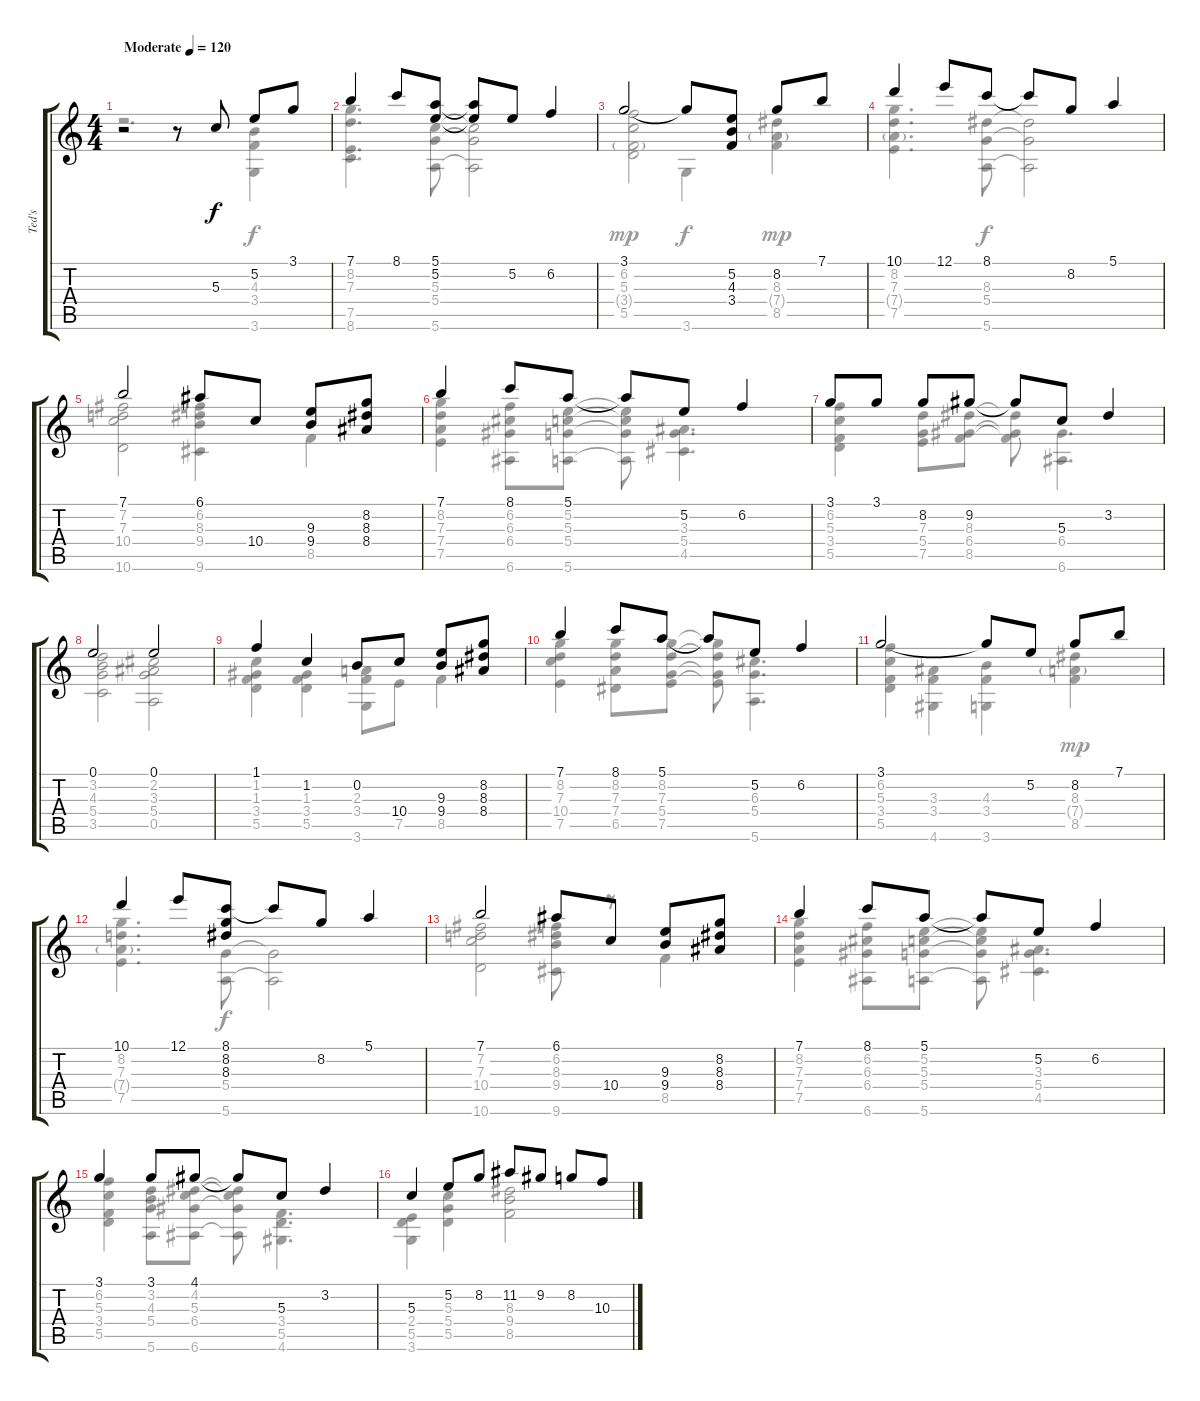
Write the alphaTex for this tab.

\track ("Ted's" "Ted's") {instrument electricguitarjazz}
\staff {score tabs}
\tuning (E4 B3 G3 D3 A2 E2) {hide}
\voice
\ts (4 4)
\tempo (120 "Moderate")
\clef g2
\ks c
r.2{dy f instrument electricguitarjazz} r.8 5.3.8 5.2.8 3.1.8 |
7.1.4 8.1.8 (5.1 5.2).8 (5.1{t} 5.2{t}).8 5.2.8 6.2.4 |
3.1.2 3.1{t}.8 (5.2 4.3 3.4).8 8.2.8 7.1.8 |
10.1.4 12.1.8 8.1.8 8.1{t}.8 8.2.8 5.1.4 |
7.1.2 6.1.8 10.4.8 (9.3 9.4).8 (8.2 8.3 8.4).8 |
7.1.4 8.1.8 5.1.8 5.1{t}.8 5.2.8 6.2.4 |
3.1.8 3.1.8 8.2.8 9.2.8 9.2{t}.8 5.3.8 3.2.4 |
0.1.2 0.1.2 |
1.1.4 1.2.4 0.2.8 10.4.8 (9.3 9.4).8 (8.2 8.3 8.4).8 |
7.1.4 8.1.8 5.1.8 5.1{t}.8 5.2.8 6.2.4 |
3.1.2 3.1{t}.8 5.2.8 8.2.8 7.1.8 |
10.1.4 12.1.8 (8.1 8.2 8.3).8 8.1{t}.8 8.2.8 5.1.4 |
7.1.2 6.1.8 10.4.8 (9.3 9.4).8 (8.2 8.3 8.4).8 |
7.1.4 8.1.8 5.1.8 5.1{t}.8 5.2.8 6.2.4 |
3.1.4 3.1.8 4.1.8 4.1{t}.8 5.3.8 3.2.4 |
5.3.4 5.2.8 8.2.8 11.2.8 9.2.8 8.2.8 10.3.8
\voice
\clef g2
\ottava regular
\simile none
\ks c
r.2{d dy f} (4.3 3.4 3.6).4 |
(8.2 7.3 7.5 8.6).4{d} (5.3 5.4 5.6).8 (5.3{t} 5.4{t} 5.6{t}).2 |
(6.2 5.3 3.4{g} 5.5).2{dy mp} 3.6.4{dy f} (8.3 7.4{g} 8.5).4{dy mp} |
(8.2 7.3 7.4{g} 7.5).4{d} (8.3 5.4 5.6).8{dy f} (8.3{t} 5.4{t} 5.6{t}).2 |
(7.2 7.3 10.4 10.6).2 (6.2 8.3 9.4 9.6).4 8.5.4 |
(8.2 7.3 7.4 7.5).4 (6.2 6.3 6.4 6.6).8 (5.2 5.3 5.4 5.6).8 (5.2{t} 5.3{t} 5.4{t} 5.6{t}).8 (3.3 5.4 4.5).4{d} |
(6.2 5.3 3.4 5.5).4 (7.3 5.4 7.5).8 (8.3 6.4 8.5).8 (8.3{t} 6.4{t} 8.5{t}).8 (6.4 6.6).4{d} |
(3.2 4.3 5.4 3.5).2 (2.2 3.3 5.4 0.5).2 |
(1.2 1.3 3.4 5.5).4 (1.3 3.4 5.5).4 (2.3 3.4 3.6).8 7.5.8 8.5.4 |
(8.2 7.3 10.4 7.5).4 (8.2 7.3 7.4 6.5).8 (8.2 7.3 5.4 7.5).8 (8.2{t} 7.3{t} 5.4{t} 7.5{t}).8 (6.3 5.4 5.6).4{d} |
(6.2 5.3 3.4 5.5).4 (3.3 3.4 4.6).4 (4.3 3.4 3.6).4 (8.3 7.4{g} 8.5).4{dy mp} |
(8.2 7.3 7.4{g} 7.5).4{d} (5.4 5.6).8{dy f} (5.4{t} 5.6{t}).2 |
(7.2 7.3 10.4 10.6).2 (6.2 8.3 9.4 9.6).8 r.8 8.5.4 |
(8.2 7.3 7.4 7.5).4 (6.2 6.3 6.4 6.6).8 (5.2 5.3 5.4 5.6).8 (5.2{t} 5.3{t} 5.4{t} 5.6{t}).8 (3.3 5.4 4.5).4{d} |
(6.2 5.3 3.4 5.5).4 (3.2 4.3 5.4 5.6).8 (4.2 5.3 6.4 6.6).8 (4.2{t} 5.3{t} 6.4{t} 6.6{t}).8 (3.4 5.5 4.6).4{d} |
(2.4 5.5 3.6).4 (5.3 5.4 5.5).4 (8.3 9.4 8.5).2
